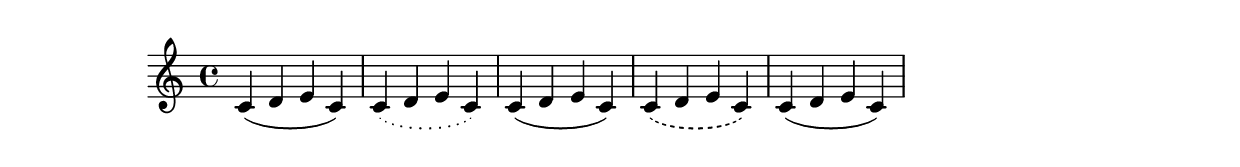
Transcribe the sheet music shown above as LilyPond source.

%% DO NOT EDIT this file manually; it is automatically
%% generated from LSR http://lsr.dsi.unimi.it
%% Make any changes in LSR itself, or in Documentation/snippets/new/ ,
%% and then run scripts/auxiliar/makelsr.py
%%
%% This file is in the public domain.
\version "2.16.0"

\header {
  lsrtags = "connecting-notes, editorial-annotations, expressive-marks, really-simple"

  texidoc = "
The appearance of slurs may be changed from solid to dotted or dashed.

"
  doctitle = "Changing the appearance of a slur from solid to dotted or dashed"
} % begin verbatim


\relative c' {
  c4( d e c)
  \slurDotted
  c4( d e c)
  \slurSolid
  c4( d e c)
  \slurDashed
  c4( d e c)
  \slurSolid
  c4( d e c)
}
